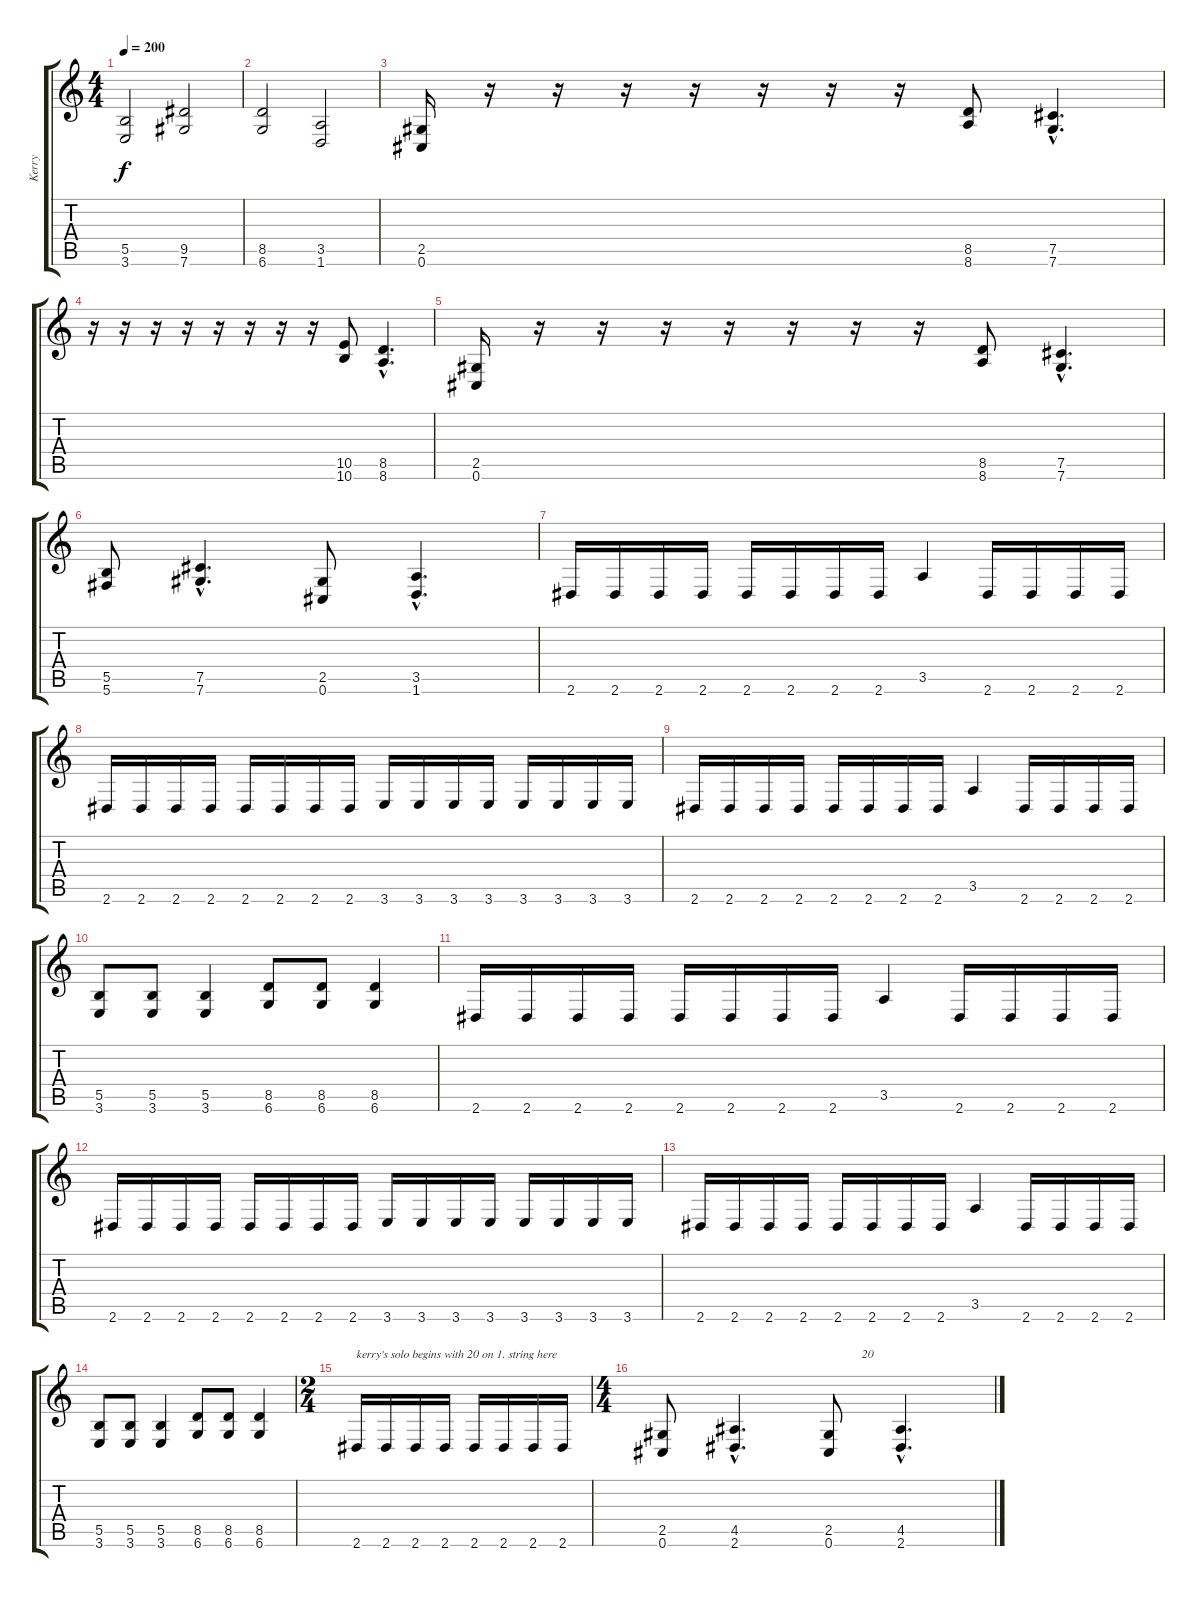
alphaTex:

\track ("Kerry" "Kerry") {instrument overdrivenguitar}
\staff {score tabs}
\tuning (Db4 Ab3 E3 B2 Gb2 Db2) {hide}
\ts (4 4)
\tempo 200
\clef g2
\ks c
(5.5 3.6).2{dy f} (9.5 7.6).2 |
(8.5 6.6).2 (3.5 1.6).2 |
(2.5 0.6).16 r.16 r.16 r.16 r.16 r.16 r.16 r.16 (8.5 8.6).8 (7.5{hac} 7.6{hac}).4{d} |
r.16 r.16 r.16 r.16 r.16 r.16 r.16 r.16 (10.5 10.6).8 (8.5{hac} 8.6{hac}).4{d} |
(2.5 0.6).16 r.16 r.16 r.16 r.16 r.16 r.16 r.16 (8.5 8.6).8 (7.5{hac} 7.6{hac}).4{d} |
(5.5 5.6).8 (7.5{hac} 7.6{hac}).4{d} (2.5 0.6).8 (3.5{hac} 1.6{hac}).4{d} |
2.6.16 2.6.16 2.6.16 2.6.16 2.6.16 2.6.16 2.6.16 2.6.16 3.5.4 2.6.16 2.6.16 2.6.16 2.6.16 |
2.6.16 2.6.16 2.6.16 2.6.16 2.6.16 2.6.16 2.6.16 2.6.16 3.6.16 3.6.16 3.6.16 3.6.16 3.6.16 3.6.16 3.6.16 3.6.16 |
2.6.16 2.6.16 2.6.16 2.6.16 2.6.16 2.6.16 2.6.16 2.6.16 3.5.4 2.6.16 2.6.16 2.6.16 2.6.16 |
(5.5 3.6).8 (5.5 3.6).8 (5.5 3.6).4 (8.5 6.6).8 (8.5 6.6).8 (8.5 6.6).4 |
2.6.16 2.6.16 2.6.16 2.6.16 2.6.16 2.6.16 2.6.16 2.6.16 3.5.4 2.6.16 2.6.16 2.6.16 2.6.16 |
2.6.16 2.6.16 2.6.16 2.6.16 2.6.16 2.6.16 2.6.16 2.6.16 3.6.16 3.6.16 3.6.16 3.6.16 3.6.16 3.6.16 3.6.16 3.6.16 |
2.6.16 2.6.16 2.6.16 2.6.16 2.6.16 2.6.16 2.6.16 2.6.16 3.5.4 2.6.16 2.6.16 2.6.16 2.6.16 |
(5.5 3.6).8 (5.5 3.6).8 (5.5 3.6).4 (8.5 6.6).8 (8.5 6.6).8 (8.5 6.6).4 |
\ts (2 4)
2.6.16{txt "kerry's solo begins with 20 on 1. string here"} 2.6.16 2.6.16 2.6.16 2.6.16 2.6.16 2.6.16 2.6.16 |
\ts (4 4)
(2.5 0.6).8 (4.5{hac} 2.6{hac}).4{d} (2.5 0.6).8{txt "           20"} (4.5{hac} 2.6{hac}).4{d}
